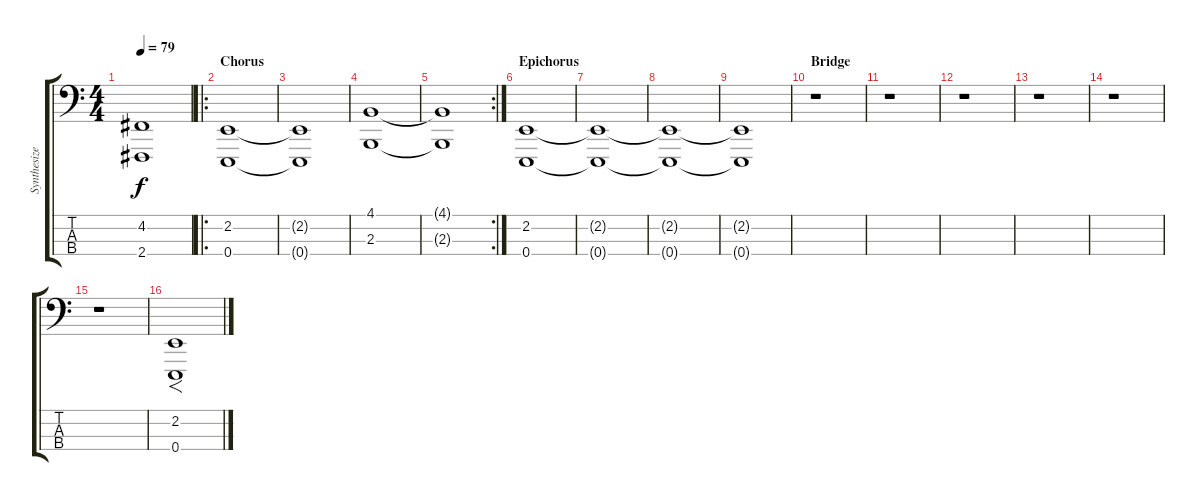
\track ("Synthesizer Left Hand" "Synthesize") {instrument synthstrings1}
\staff {score tabs}
\tuning (G2 D2 A1 E1) {hide}
\ts (4 4)
\tempo 79
\clef f4
\ks c
(4.2 2.4).1{dy f} |
\ro
\section ("" "Chorus")
(2.2 0.4).1 |
(2.2{t} 0.4{t}).1 |
(4.1 2.3).1 |
\rc 2
(4.1{t} 2.3{t}).1 |
\section ("" "Epichorus")
(2.2 0.4).1 |
(2.2{t} 0.4{t}).1 |
(2.2{t} 0.4{t}).1 |
(2.2{t} 0.4{t}).1 |
\section ("" "Bridge")
r.1 |
r.1 |
r.1 |
r.1 |
r.1 |
r.1 |
(2.2 0.4).1{f instrument stringensemble2}
